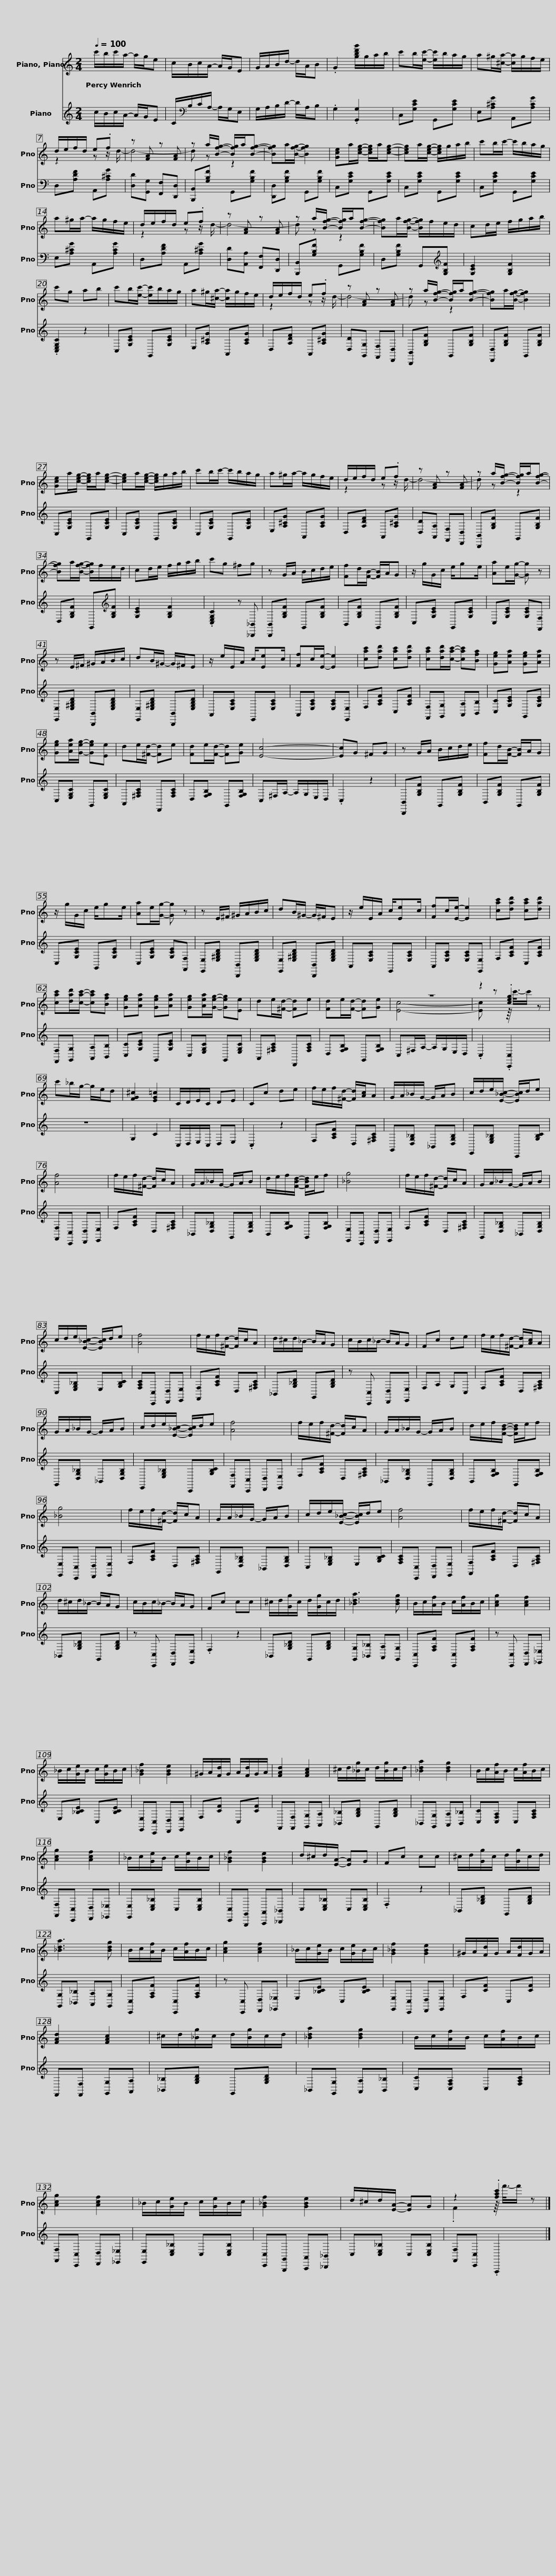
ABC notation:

X:1
%%score ( 1 2 ) 3
L:1/8
Q:1/4=100
M:2/4
I:linebreak $
K:C
V:1 treble
V:2 treble
V:3 treble
V:1
 c'/b/c'/a/- a/g/e | c/B/c/A/- A/G/E | G/A/B/d/- d/A/B | .G2 [gbd'g']/g/a/b/ | c'b/[ec']/- [ec']/b/a/g/ |$ %5
 a^g/[^ca]/- [ca]/g/f/e/ | d/e/f/d/ e.f | z [FA] z [FA] | z a/[Bfg]/- [Bfg]/a/[Bfg]- | [Bfg]a/[Bfg]/- [Bfg]2 | %10
 [Gce]a/[ceg]/- [ceg]/a/[ceg]- |$ [ceg]a/[ceg]/- [ceg]/g/a/b/ | c'b/c'/- c'/b/a/g/ | a^g/a/- a/g/f/e/ | d/e/f/d/ e.f | %15
 z [FA] z [FA] |$ z a/[Bfg]/- [Bfg]/a/[Bfg]- | [Bfg]a/[Bfg]/- [Bfg]/f/e/d/ | cd/e/ f/g/a/b/ | c'g ab | %20
 c'b/[ec']/- [ec']/b/a/g/ |$ a^g/[^ca]/- [ca]/g/f/e/ | d/e/f/d/ e.f | z [FA] z [FA] | z a/[Bfg]/- [Bfg]/a/[Bfg]- | %25
 [Bfg]a/[Bfg]/- [Bfg]2 | [Gce]a/[ceg]/- [ceg]/a/[ceg]- |$ [ceg]a/[ceg]/- [ceg]/g/a/b/ | c'b/c'/- c'/b/a/g/ | a^g/a/- a/g/f/e/ | %30
 d/e/f/d/ e.f | z [FA] z [FA] |$ z a/[Bfg]/- [Bfg]/a/[Bfg]- | [Bfg]a/[Bfg]/- [Bfg]/f/e/d/ | cd/e/ f/g/a/b/ | %35
 c'g ^fg | z G/A/ B/c/d/e/ |$ [Ff]d/[FB]/- [FB]/A/G | z/ g/G/c/ e/ge/ | [Aa]e/[Gg]/- [Gg] z | %40
 z E/^F/ ^G/A/B/c/ | dB/^G/- G/^F/E | z/ e/E/A/ c/[Ee]c/ |$ [Ff]c/[Ee]/- [Ee]2 | [cac'][dad'] [cac'][dad'] | %45
 [cac'][dad']/[cac']/- [cac'][Bfa] | [Geg][Aea] [Geg][Aea] | [Geg][Aea]/[Geg]/- [Geg][Ee] | de/[^Fd]/- [Fd]e | [Fd]e/[Fd]/- [Fd][Ge] |$ %50
 [Ec]4- | [Ec]G ^FG | z G/A/ B/c/d/e/ | [Ff]d/[FB]/- [FB]/A/G | z/ g/G/c/ e/ge/ | %55
 [Aa]e/[Gg]/- [Gg] z |$ z E/^F/ ^G/A/B/c/ | dB/^G/- G/^F/E | z/ e/E/A/ c/[Ee]c/ | [Ff]c/[Ee]/- [Ee]2 | %60
 [cac'][dad'] [cac'][dad'] | [cac'][dad']/[cac']/- [cac'][Bfa] |$ [Geg][Aea] [Geg][Aea] | [Geg][Aea]/[Geg]/- [Geg][Ee] | de/[^Fd]/- [Fd]e | %65
 [Fd]e/[Fd]/- [Fd][Ge] | z4 | z2 .[ceg]2 |$ c'_b/g/- g/e/d | [FG^c]2 [EG=c]2 | %70
 C/D/E/C/ DE | Cc de | f/e/f/[^Fd]/- [Fd]/[Ac]/A | G/A/_B/G/- G/A/B |$ c/d/e/[E_Bc]/- [EBc]/d/e | %75
 [Af]4 | f/e/f/[^Fd]/- [Fd]/c/A | G/A/_B/G/- G/A/B | d/e/f/[FBd]/- [FBd]/e/f | [_Bg]4 |$ %80
 f/e/f/[^Fd]/- [Fd]/c/A | G/A/_B/G/- G/A/B | c/d/e/[E_Bc]/- [EBc]/d/e | [Af]4 | f/e/f/[^Fd]/- [Fd]/c/A |$ %85
 d/^c/d/_B/- B/A/G | c/B/c/_B/- B/A/G | Fc de | f/e/f/[^Fd]/- [Fd]/[Ac]/A | G/A/_B/G/- G/A/B | %90
 c/d/e/[E_Bc]/- [EBc]/d/e |$ [Af]4 | f/e/f/[^Fd]/- [Fd]/c/A | G/A/_B/G/- G/A/B | d/e/f/[FBd]/- [FBd]/e/f | %95
 [_Bg]4 | f/e/f/[^Fd]/- [Fd]/c/A |$ G/A/_B/G/- G/A/B | c/d/e/[E_Bc]/- [EBc]/d/e | [Af]4 | %100
 f/e/f/[^Fd]/- [Fd]/c/A | d/^c/d/_B/- B/A/G | c/B/c/_B/- B/A/G |$ Fc cc | ^c/d/[Gg]/c/ d/[Gg]/c/d/ | %105
 [_Bda]3 [Bdg] | B/c/[Af]/B/ c/[Af]/B/c/ | [Acg]2 [Acf]2 | _B/c/[Ge]/B/ c/[Ge]/B/c/ | [G_Bf]2 [GBe]2 |$ %110
 ^G/A/[Fd]/G/ A/[Fd]/G/A/ | [FAd]2 [FAc]2 | ^c/d/[_Bg]/c/ d/[Bg]/c/d/ | [_Bda]2 [Bdg]2 | B/c/[Af]/B/ c/[Af]/B/c/ | %115
 [Acg]2 [Acf]2 |$ _B/c/[Ge]/B/ c/[Ge]/B/c/ | [G_Bf]2 [GBe]2 | d/^c/d/[EA]/- [EA]G | Fc cc | %120
 ^c/d/[Gg]/c/ d/[Gg]/c/d/ | [_Bda]3 [Bdg] | B/c/[Af]/B/ c/[Af]/B/c/ |$ [Acg]2 [Acf]2 | _B/c/[Ge]/B/ c/[Ge]/B/c/ | %125
 [G_Bf]2 [GBe]2 | ^G/A/[Fd]/G/ A/[Fd]/G/A/ | [FAd]2 [FAc]2 | ^c/d/[_Bg]/c/ d/[Bg]/c/d/ | [_Bda]2 [Bdg]2 |$ %130
 B/c/[Af]/B/ c/[Af]/B/c/ | [Acg]2 [Acf]2 | _B/c/[Ge]/B/ c/[Ge]/B/c/ | [G_Bf]2 [GBe]2 | d/^c/d/[EA]/- [EA]G | %135
 z2 .[fac']2 |] %136
V:2
 x4 | x4 | x4 | x4 | x4 |$ %5
 x4 | z2 z z/ d/- | d4- | d z z2 | x4 | %10
 x4 |$ x4 | x4 | x4 | z2 z z/ d/- | %15
 d4- |$ d z z2 | x4 | x4 | x4 | %20
 x4 |$ x4 | z2 z z/ d/- | d4- | d z z2 | %25
 x4 | x4 |$ x4 | x4 | x4 | %30
 z2 z z/ d/- | d4- |$ d z z2 | x4 | x4 | %35
 x4 | x4 |$ x4 | x4 | x4 | %40
 x4 | x4 | x4 |$ x4 | x4 | %45
 x4 | x4 | x4 | x4 | x4 |$ %50
 x4 | x4 | x4 | x4 | x4 | %55
 x4 |$ x4 | x4 | x4 | x4 | %60
 x4 | x4 |$ x4 | x4 | x4 | %65
 x4 | [Ec]4- | [Ec] z z/8 c'3/8-c'/ z |$ x4 | x4 | %70
 x4 | x4 | x4 | x4 |$ x4 | %75
 x4 | x4 | x4 | x4 | x4 |$ %80
 x4 | x4 | x4 | x4 | x4 |$ %85
 x4 | x4 | x4 | x4 | x4 | %90
 x4 |$ x4 | x4 | x4 | x4 | %95
 x4 | x4 |$ x4 | x4 | x4 | %100
 x4 | x4 | x4 |$ x4 | x4 | %105
 x4 | x4 | x4 | x4 | x4 |$ %110
 x4 | x4 | x4 | x4 | x4 | %115
 x4 |$ x4 | x4 | x4 | x4 | %120
 x4 | x4 | x4 |$ x4 | x4 | %125
 x4 | x4 | x4 | x4 | x4 |$ %130
 x4 | x4 | x4 | x4 | x4 | %135
 .F2 z/8 f'3/8-f'/ z |] %136
V:3
 c/B/c/A/- A/G/E | C/[K:bass]B,/C/A,/- A,/G,/E, | G,/A,/B,/D/- D/A,/B, | .G,2 .[G,,G,]2 | C,[G,CE] G,,[G,CE] |$ %5
 E,[A,^CG] A,,[A,CG] | D,[A,DF] A,,[A,^CG] | [D,D][G,,G,] [F,,F,][D,,D,] | [B,,,B,,][G,B,F] G,,[G,B,F] | [D,,D,][G,B,F] G,,[G,B,F] | %10
 C,[G,CE] G,,[G,CE] |$ C,[G,CE] G,,[G,CE] | C,[G,CE] G,,[G,CE] | E,[A,^CG] A,,[A,CG] | D,[A,DF] A,,[A,^CG] | %15
 [D,D][A,,A,] [F,,F,][D,,D,] |$ [B,,,B,,][G,B,F] G,,[G,B,F] | D,[G,B,F] G,,[K:treble][G,B,F] | [G,CE]2 [G,B,F]2 | .[C,E,G,C]2 z2 | %20
 C,[G,CE] G,,[G,CE] |$ E,[A,^CG] A,,[A,CG] | D,[A,DF] A,,[A,^CG] | [D,D][G,,G,] [F,,F,][D,,D,] | [B,,,B,,][G,B,F] G,,[G,B,F] | %25
 [D,,D,][G,B,F] G,,[G,B,F] | C,[G,CE] G,,[G,CE] |$ C,[G,CE] G,,[G,CE] | C,[G,CE] G,,[G,CE] | E,[A,^CG] A,,[A,CG] | %30
 D,[A,DF] A,,[A,^CG] | [D,D][A,,A,] [F,,F,][D,,D,] |$ [B,,,B,,][G,B,F] G,,[G,B,F] | D,[G,B,F] G,,[K:treble][G,B,F] | [G,CE]2 [G,B,F]2 | %35
 .[C,E,G,C]2 z [_B,,,_B,,] | [B,,,B,,][G,B,F] G,,[G,B,F] |$ B,,[G,B,F] G,,[G,B,F] | C,[G,CE] G,,[G,CE] | C,[G,CE] [G,CE][F,,F,] | %40
 [E,,E,][E,^G,B,D] [B,,,B,,][E,G,B,D] | [E,,E,][E,^G,B,D] [B,,,B,,][E,G,B,D] | A,,[E,A,C] E,,[E,A,C] |$ A,,[E,A,C] [E,A,C][E,,E,] | F,[A,CF] C,[A,CF] | %45
 [F,,F,][G,,G,] [A,,A,][B,,B,] | [C,C][G,CE] G,,[G,CE] | C,[E,G,C] G,,[E,G,C] | A,,[^F,A,C] D,,[F,A,C] | D,[F,G,B,] G,,[F,G,B,] |$ %50
 C,^F,/A,/- A,/G,/E,/D,/ | .C,2 z2 | [B,,,B,,][G,B,F] G,,[G,B,F] | B,,[G,B,F] G,,[G,B,F] | C,[G,CE] G,,[G,CE] | %55
 C,[G,CE] [G,CE][F,,F,] |$ [E,,E,][E,^G,B,D] [B,,,B,,][E,G,B,D] | [E,,E,][E,^G,B,D] [B,,,B,,][E,G,B,D] | A,,[E,A,C] E,,[E,A,C] | A,,[E,A,C] [E,A,C][E,,E,] | %60
 F,[A,CF] C,[A,CF] | [F,,F,][G,,G,] [A,,A,][B,,B,] |$ [C,C][G,CE] G,,[G,CE] | C,[E,G,C] G,,[E,G,C] | A,,[^F,A,C] D,,[F,A,C] | %65
 D,[F,G,B,] G,,[F,G,B,] | C,^F,/A,/- A,/G,/E,/D,/ | .C,2 .[C,,C,]2 |$ z4 | G,2 C2 | %70
 C,/D,/E,/C,/ D,E, | .C,2 z2 | F,[A,CF] D,[^F,A,C] | G,,[D,G,_B,] _B,,[D,G,B,] |$ E,,[E,G,_B,] C,,[G,B,C] | %75
 [F,,F,][C,,C,] [D,,D,][E,,E,] | F,[A,CF] D,[^F,A,C] | _B,,[D,G,_B,] G,,[D,G,B,] | B,,[F,G,B,] G,,[F,G,B,] | [E,,E,][C,,C,] [D,,D,][E,,E,] |$ %80
 F,[A,CF] D,[^F,A,C] | G,,[D,G,_B,] _B,,[D,G,B,] | C,[E,G,_B,] E,[G,B,C] | [F,A,C][C,,C,] [D,,D,][E,,E,] | [F,,F,][A,CF] D,[^F,A,C] |$ %85
 _B,,[G,_B,D] G,,[G,B,D] | z [C,,C,] [D,,D,][E,,E,] | F,A, G,C, | F,[A,CF] D,[^F,A,C] | G,,[D,G,_B,] _B,,[D,G,B,] | %90
 E,,[E,G,_B,] C,,[G,B,C] |$ [F,,F,][C,,C,] [D,,D,][E,,E,] | F,[A,CF] D,[^F,A,C] | _B,,[D,G,_B,] G,,[D,G,B,] | B,,[F,G,B,] G,,[F,G,B,] | %95
 [E,,E,][C,,C,] [D,,D,][E,,E,] | F,[A,CF] D,[^F,A,C] |$ G,,[D,G,_B,] _B,,[D,G,B,] | C,[E,G,_B,] E,[G,B,C] | [F,A,C][C,,C,] [D,,D,][E,,E,] | %100
 [F,,F,][A,CF] D,[^F,A,C] | _B,,[G,_B,D] G,,[G,B,D] | z [C,,C,] [D,,D,][E,,E,] |$ .F,2 z2 | _B,,[G,_B,D] G,,[G,B,D] | %105
 [G,,G,][_B,,_B,] [A,,A,][G,,G,] | [C,,C,][F,A,F] [C,,C,][F,A,F] | z [C,,C,] [D,,D,][_E,,_E,] | E,[_B,CE] C,[B,CE] | [E,,E,][C,,C,] [D,,D,][E,,E,] |$ %110
 F,[CF] C,[CF] | F,,[F,,F,] [G,,G,][A,,A,] | [_B,,_B,][G,B,D] G,,[G,B,D] | _B,,[G,,G,] [A,,A,][B,,_B,] | [C,C][C,F,A,] C,[F,A,C] | %115
 [F,,F,][C,,C,] [D,,D,][_E,,_E,] |$ [E,,E,][C,E,_B,] C,[C,E,B,] | [C,,C,][G,,,G,,] [A,,,A,,][_B,,,_B,,] | C,[C,E,_B,] C,[C,E,B,] | .F,2 z2 | %120
 _B,,[G,_B,D] G,,[G,B,D] | [G,,G,][_B,,_B,] [A,,A,][G,,G,] | [C,,C,][F,A,F] [C,,C,][F,A,F] |$ z [C,,C,] [D,,D,][_E,,_E,] | E,[_B,CE] C,[B,CE] | %125
 [E,,E,][C,,C,] [D,,D,][E,,E,] | F,[CF] C,[CF] | F,,[F,,F,] [G,,G,][A,,A,] | [_B,,_B,][G,B,D] G,,[G,B,D] | _B,,[G,,G,] [A,,A,][B,,_B,] |$ %130
 [C,C][C,F,A,] C,[F,A,C] | [F,,F,][C,,C,] [D,,D,][_E,,_E,] | [E,,E,][C,E,_B,] C,[C,E,B,] | [C,,C,][G,,,G,,] [A,,,A,,][_B,,,_B,,] | C,[C,E,_B,] C,[C,E,B,] | %135
 [F,,F,][C,,C,] .F,,,2 |] %136
